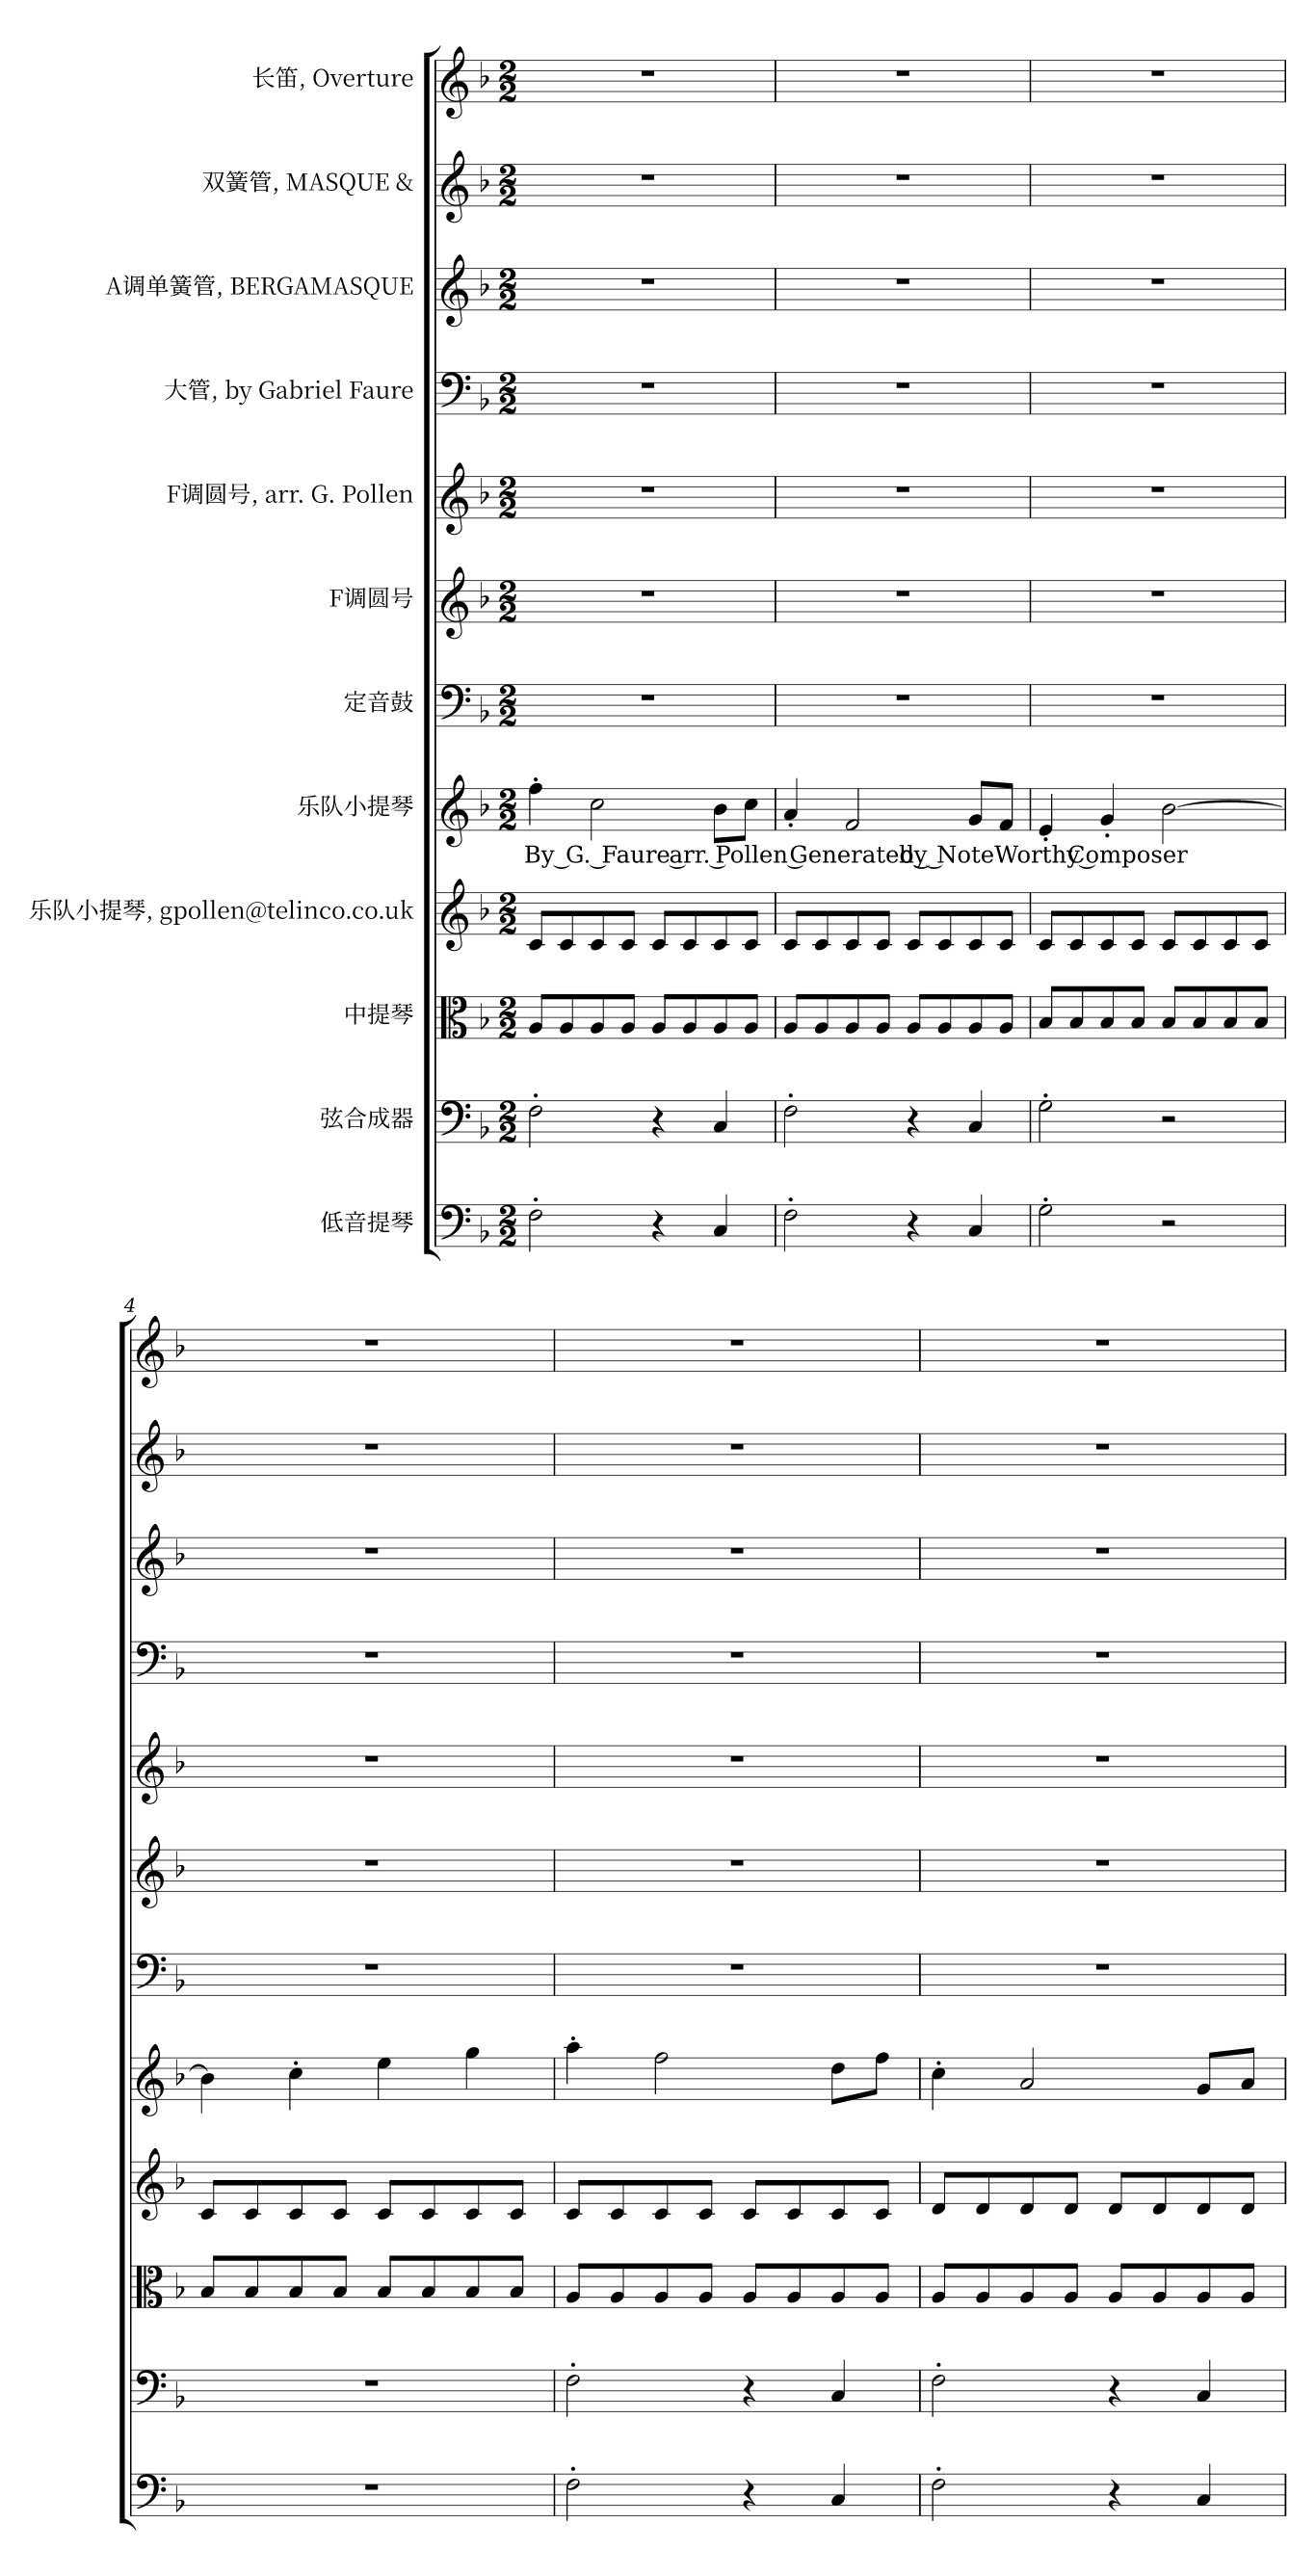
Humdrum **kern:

**kern	**kern	**kern	**kern	**kern	**text	**kern	**kern	**kern	**kern	**kern	**kern	**kern
*part12	*part11	*part10	*part9	*part8	*part8	*part7	*part6	*part5	*part4	*part3	*part2	*part1
*staff12	*staff11	*staff10	*staff9	*staff8	*staff8	*staff7	*staff6	*staff5	*staff4	*staff3	*staff2	*staff1
*I"低音提琴	*I"弦合成器	*I"中提琴	*I"乐队小提琴, gpollen@telinco.co.uk	*I"乐队小提琴	*	*I"定音鼓	*I"F调圆号	*I"F调圆号, arr. G. Pollen	*I"大管, by Gabriel Faure	*I"A调单簧管, BERGAMASQUE	*I"双簧管, MASQUE &amp;	*I"长笛, Overture
*clefF4	*clefF4	*clefC3	*clefG2	*clefG2	*	*clefF4	*clefG2	*clefG2	*clefF4	*clefG2	*clefG2	*clefG2
*ITrd7c12	*	*	*	*	*	*	*ITrd4c7	*ITrd4c7	*	*ITrd2c3	*	*
*k[b-]	*k[b-]	*k[b-]	*k[b-]	*k[b-]	*	*k[b-]	*k[b-e-]	*k[b-e-]	*k[b-]	*k[f#c#]	*k[b-]	*k[b-]
*M2/2	*M2/2	*M2/2	*M2/2	*M2/2	*	*M2/2	*M2/2	*M2/2	*M2/2	*M2/2	*M2/2	*M2/2
*MM295	*MM295	*MM295	*MM295	*MM295	*	*MM295	*MM295	*MM295	*MM295	*MM295	*MM295	*MM295
=1	=1	=1	=1	=1	=1	=1	=1	=1	=1	=1	=1	=1
2FF'\	2F'\	8A/L	8c/L	4ff'\	By G. Faure arr. Pollen Generated by NoteWorthy Composer	1r	1r	1r	1r	1r	1r	1r
.	.	8A/	8c/	.	.	.	.	.	.	.	.	.
.	.	8A/	8c/	2cc\	.	.	.	.	.	.	.	.
.	.	8A/J	8c/J	.	.	.	.	.	.	.	.	.
4r	4r	8A/L	8c/L	.	.	.	.	.	.	.	.	.
.	.	8A/	8c/	.	.	.	.	.	.	.	.	.
4CC/	4C/	8A/	8c/	8b-\L	.	.	.	.	.	.	.	.
.	.	8A/J	8c/J	8cc\J	.	.	.	.	.	.	.	.
!!LO:PB:g=z
=2	=2	=2	=2	=2	=2	=2	=2	=2	=2	=2	=2	=2
2FF'\	2F'\	8A/L	8c/L	4a'/	.	1r	1r	1r	1r	1r	1r	1r
.	.	8A/	8c/	.	.	.	.	.	.	.	.	.
.	.	8A/	8c/	2f/	.	.	.	.	.	.	.	.
.	.	8A/J	8c/J	.	.	.	.	.	.	.	.	.
4r	4r	8A/L	8c/L	.	.	.	.	.	.	.	.	.
.	.	8A/	8c/	.	.	.	.	.	.	.	.	.
4CC/	4C/	8A/	8c/	8g/L	.	.	.	.	.	.	.	.
.	.	8A/J	8c/J	8f/J	.	.	.	.	.	.	.	.
=3	=3	=3	=3	=3	=3	=3	=3	=3	=3	=3	=3	=3
2GG'\	2G'\	8B-/L	8c/L	4e'/	.	1r	1r	1r	1r	1r	1r	1r
.	.	8B-/	8c/	.	.	.	.	.	.	.	.	.
.	.	8B-/	8c/	4g'/	.	.	.	.	.	.	.	.
.	.	8B-/J	8c/J	.	.	.	.	.	.	.	.	.
2r	2r	8B-/L	8c/L	[2b-\	.	.	.	.	.	.	.	.
.	.	8B-/	8c/	.	.	.	.	.	.	.	.	.
.	.	8B-/	8c/	.	.	.	.	.	.	.	.	.
.	.	8B-/J	8c/J	.	.	.	.	.	.	.	.	.
=4	=4	=4	=4	=4	=4	=4	=4	=4	=4	=4	=4	=4
1r	1r	8B-/L	8c/L	4b-\]	.	1r	1r	1r	1r	1r	1r	1r
.	.	8B-/	8c/	.	.	.	.	.	.	.	.	.
.	.	8B-/	8c/	4cc'\	.	.	.	.	.	.	.	.
.	.	8B-/J	8c/J	.	.	.	.	.	.	.	.	.
.	.	8B-/L	8c/L	4ee\	.	.	.	.	.	.	.	.
.	.	8B-/	8c/	.	.	.	.	.	.	.	.	.
.	.	8B-/	8c/	4gg\	.	.	.	.	.	.	.	.
.	.	8B-/J	8c/J	.	.	.	.	.	.	.	.	.
!!LO:PB:g=z
=5	=5	=5	=5	=5	=5	=5	=5	=5	=5	=5	=5	=5
2FF'\	2F'\	8A/L	8c/L	4aa'\	.	1r	1r	1r	1r	1r	1r	1r
.	.	8A/	8c/	.	.	.	.	.	.	.	.	.
.	.	8A/	8c/	2ff\	.	.	.	.	.	.	.	.
.	.	8A/J	8c/J	.	.	.	.	.	.	.	.	.
4r	4r	8A/L	8c/L	.	.	.	.	.	.	.	.	.
.	.	8A/	8c/	.	.	.	.	.	.	.	.	.
4CC/	4C/	8A/	8c/	8dd\L	.	.	.	.	.	.	.	.
.	.	8A/J	8c/J	8ff\J	.	.	.	.	.	.	.	.
=6	=6	=6	=6	=6	=6	=6	=6	=6	=6	=6	=6	=6
2FF'\	2F'\	8A/L	8d/L	4cc'\	.	1r	1r	1r	1r	1r	1r	1r
.	.	8A/	8d/	.	.	.	.	.	.	.	.	.
.	.	8A/	8d/	2a/	.	.	.	.	.	.	.	.
.	.	8A/J	8d/J	.	.	.	.	.	.	.	.	.
4r	4r	8A/L	8d/L	.	.	.	.	.	.	.	.	.
.	.	8A/	8d/	.	.	.	.	.	.	.	.	.
4CC/	4C/	8A/	8d/	8g/L	.	.	.	.	.	.	.	.
.	.	8A/J	8d/J	8a/J	.	.	.	.	.	.	.	.
=	=	=	=	=	=	=	=	=	=	=	=	=
*-	*-	*-	*-	*-	*-	*-	*-	*-	*-	*-	*-	*-
